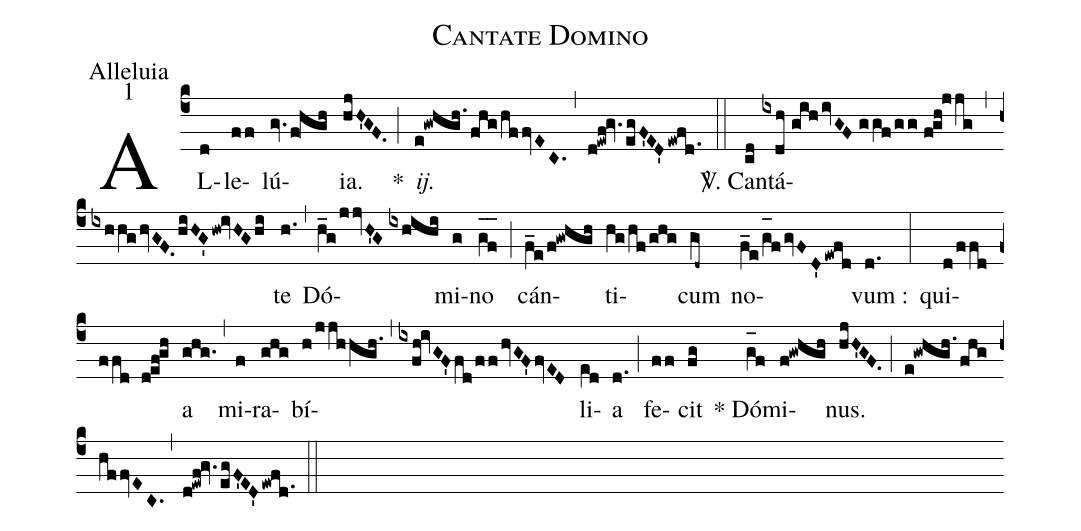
name:Cantate Domino;
office-part:Alleluia;
mode:1;
%%
(c4) AL(d)le(ff)lú(gv.f!hgh){ia}.(hjH'GF.) <clear>*(;) <i>ij.</i>(e!gwhgh./fhg/hffvEC.) (,) (d!ewf!gv.egF'ED'ewfd.1) (::) <sp>V/</sp>. <nlba>Can(cd)tá</nlba>(ixdh//gihivGF//ggf/gg//fgh!jjg)(,)(ixhhghvGF.hiHG'hw!ivHGhi)te(h.) (,) Dó(h_g/jjvH'G//ixhihi)mi(g)no(g_[oh:h]f_[oh:h]) (;) cán(f_e/f!gwhgh)ti(hg/hf/ghg)cum(gd~) no(f_e/g_[oh:h]fgvFD'ewfd)vum :(d.) (:) qui(d/ffd/ffd def!gh)a(ghg.) (,) mi(f)ra(ghg)bí(h/jjhhgh.)(,)(ixfh!ivGF'fd/ffhvGF'fvED)li(e[ll:1]d)a(d.) (;) fe(ff)cit(fg) () * Dó(g_[oh:h]f)mi(f!gwhgh)nus.(hjH'GF.) (;) (e!gwhgh./fhg/hffvEC.) (,) (d!ewf!gv.egF'ED'ewfd.1) (::)
